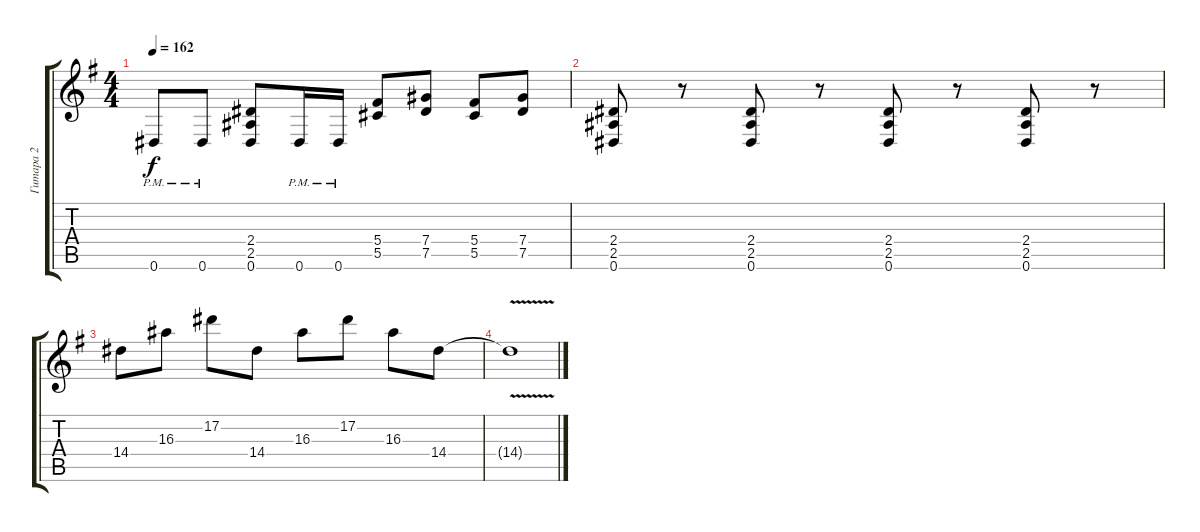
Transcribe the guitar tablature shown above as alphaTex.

\track ("Гитара 2" "Гитара 2") {instrument distortionguitar}
\staff {score tabs}
\tuning (Eb4 Bb3 Gb3 Db3 Ab2 Eb2) {hide}
\ts (4 4)
\tempo 162
\clef g2
\ks eminor
0.6{pm}.8{dy f} 0.6{pm}.8 (2.4 2.5 0.6).8 0.6{pm}.16 0.6{pm}.16 (5.4 5.5).8 (7.4 7.5).8 (5.4 5.5).8 (7.4 7.5).8 |
(2.4 2.5 0.6).8 r.8 (2.4 2.5 0.6).8 r.8 (2.4 2.5 0.6).8 r.8 (2.4 2.5 0.6).8 r.8 |
14.4.8 16.3.8 17.2.8 14.4.8 16.3.8 17.2.8 16.3.8 14.4.8 |
14.4{v t}.1
